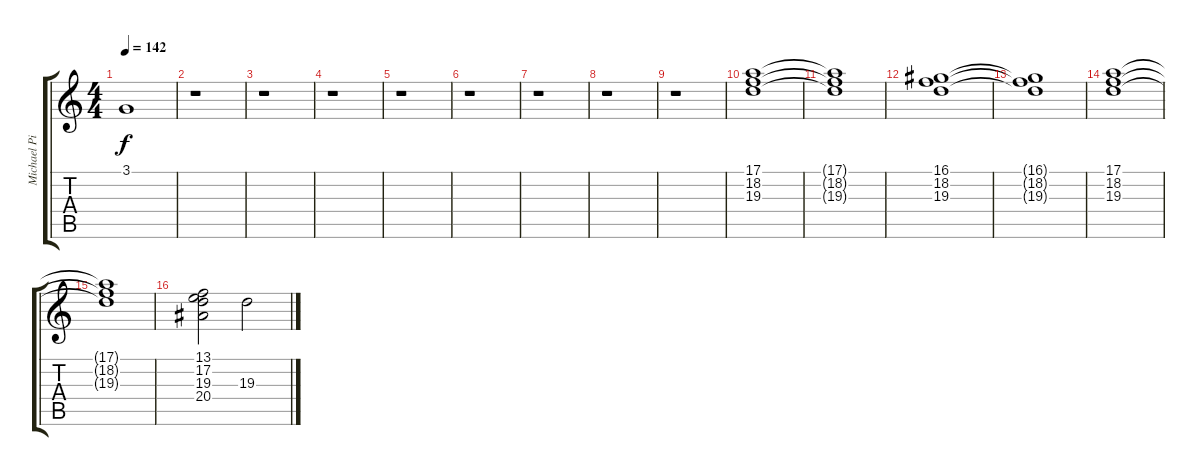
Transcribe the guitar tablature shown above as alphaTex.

\track ("Michael Pinnella (organ)" "Michael Pi") {instrument drawbarorgan}
\staff {score tabs}
\tuning (E4 B3 G3 D3 A2 E2) {hide}
\ts (4 4)
\tempo 142
\clef g2
\ks c
3.1{t}.1{dy f} |
r.1 |
r.1 |
r.1 |
r.1 |
r.1 |
r.1 |
r.1 |
r.1 |
(17.1 18.2 19.3).1 |
(17.1{t} 18.2{t} 19.3{t}).1 |
(16.1 18.2 19.3).1 |
(16.1{t} 18.2{t} 19.3{t}).1 |
(17.1 18.2 19.3).1 |
(17.1{t} 18.2{t} 19.3{t}).1 |
(13.1 17.2 19.3 20.4).2 19.3.2
